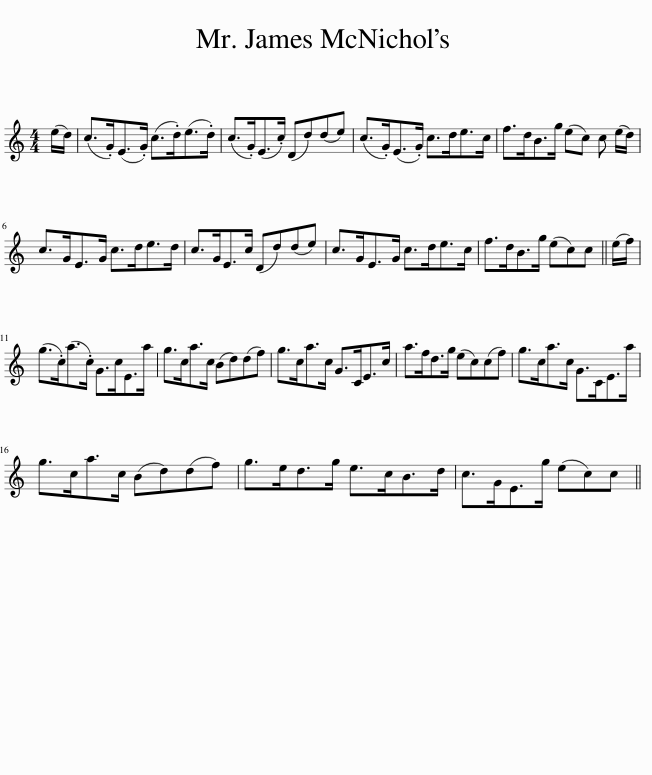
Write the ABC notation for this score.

X:1
L:1/8
M:4/4
I:linebreak $
K:C
V:1 treble
V:1
 (e/d/) | (c>.G)(E>.G) (c>.d)(e>.d) | (c>.G)(E>.c) (Dd)(de) | (c>.G)(E>.G) c>de>c | f>dB>g (ec) c (e/d/) |$ %5
 c>GE>G c>de>d | c>GE>c (Dd)(de) | c>GE>G c>de>c | f>dB>g (ec)c || (e/f/) |$ %10
 (g>.c)(a>.c) G>cE>a | g>ca>c (Bd)(df) | g>ca>c G>CE>c | a>fd>g (ec)(cf) | g>ca>c G>CE>a |$ %15
 g>ca>c (Bd)(df) | g>ed>g e>cB>d | c>GE>g (ec)c || %18
